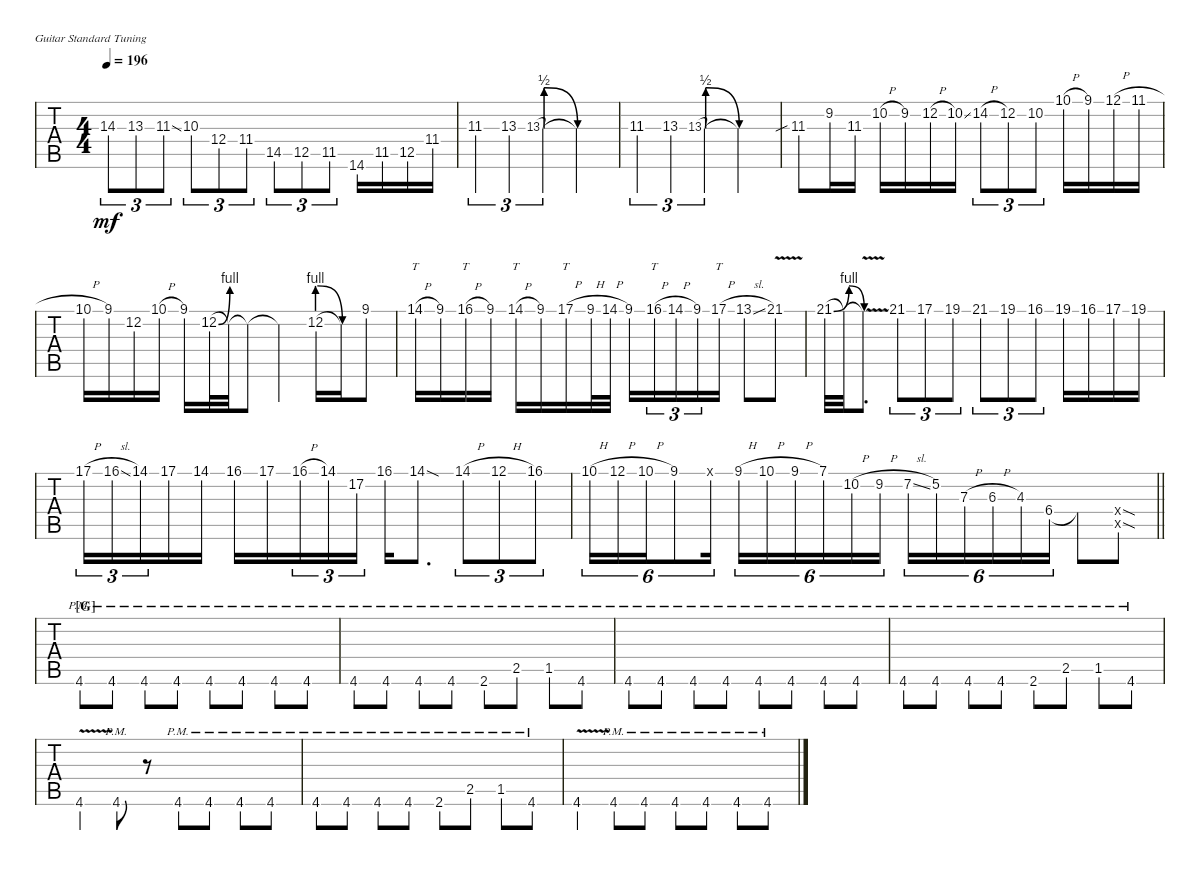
\defaultSystemsLayout 4
\bracketExtendMode nobrackets
\singleTrackTrackNamePolicy hidden
\multiTrackTrackNamePolicy hidden
\otherSystemsTrackNameOrientation horizontal
\defaultBarNumberDisplay Hide
\track ("Electric Guitar" "E-Gt") {instrument overdrivenguitar}
\staff {tabs}
\tuning (E4 B3 G3 D3 A2 E2)
\ts (4 4)
\tempo 196
\clef g2
\ks c
14.3.8{tu (3 2) dy mf} 13.3.8{tu (3 2)} 11.3{ss}.8{tu (3 2)} 10.3.8{tu (3 2)} 12.4.8{tu (3 2)} 11.4.8{tu (3 2)} 14.5.8{tu (3 2)} 12.5.8{tu (3 2)} 11.5.8{tu (3 2)} 14.6.16 11.5.16 12.5.16 11.4.16 |
11.3.4{tu (3 2)} 13.3.4{tu (3 2)} 13.3{be (bend 0 0 15.6 2)}.8{gr} 13.3{be (release 0 2 15 0) t}.4{tu (3 2)} 13.3{be (hold 0 0 60 0) v t}.2 |
11.3.4{tu (3 2)} 13.3.4{tu (3 2)} 13.3{be (bend 0 0 15.6 2)}.8{gr} 13.3{be (release 0 2 15 0) t}.4{tu (3 2)} 13.3{be (hold 0 0 60 0) v t}.2 |
11.3{sib}.8 9.2.16 11.3.16 10.2{h}.16 9.2.16 12.2{h}.16 10.2{ss}.16 14.2{h}.8{tu (3 2)} 12.2.8{tu (3 2)} 10.2.8{tu (3 2)} 10.1{h}.16 9.1.16 12.1{h}.16 11.1{h}.16 |
10.1{h}.16 9.1.16 12.2.16 10.1{h}.16 9.1.16 12.2{be (bend 0 0 15 4)}.32 12.2{be (hold 0 0 60 0) t}.32 12.2{be (hold 0 0 60 0) t}.8 12.2{t}.4 12.2{be (prebendrelease 0 4 15 0)}.16 12.2{be (hold 0 0 60 0) t}.16 9.1.8 |
14.1{h}.16{tt} 9.1.16 16.1{h}.16{tt} 9.1.16 14.1{h}.16{tt} 9.1.16 17.1{h}.16{tt} 9.1{h}.32 14.1{h}.32 9.1.16{beam merge} 16.1{h}.16{tt tu (3 2) beam merge} 14.1{h}.16{tu (3 2) beam merge} 9.1.16{tu (3 2) beam merge} 17.1{h}.16{tt} 13.1{sl}.8 21.1{v}.8 |
21.1{be (bendrelease 0 0 10.2 4 20.4 4 30 0)}.32 21.1{t}.32 21.1{v t}.8{d} 21.1.8{tu (3 2)} 17.1.8{tu (3 2)} 19.1.8{tu (3 2)} 21.1.8{tu (3 2)} 19.1.8{tu (3 2)} 16.1.8{tu (3 2)} 19.1.16 16.1.16 17.1.16 19.1.16 |
17.1{h}.16{tu (3 2)} 16.1{sl}.16{tu (3 2)} 14.1.16{tu (3 2) beam merge} 17.1.16 14.1.16 16.1.16 17.1.16{beam merge} 16.1{h}.16{tu (3 2)} 14.1.16{tu (3 2)} 17.2.16{tu (3 2)} 16.1.16 14.1{sod}.8{d} 14.1{h}.8{tu (3 2)} 12.1{h}.8{tu (3 2)} 16.1.8{tu (3 2)} |
\barLineRight lightlight
10.1{h}.16{tu (6 4)} 12.1{h}.16{tu (6 4)} 10.1{h}.16{tu (6 4)} 9.1.8{tu (6 4)} 7.1{x}.16{tu (6 4)} 9.1{h}.16{tu (6 4)} 10.1{h}.16{tu (6 4)} 9.1{h}.16{tu (6 4)} 7.1.16{tu (6 4)} 10.2{h}.16{tu (6 4)} 9.2{h}.16{tu (6 4)} 7.2{sl}.16{tu (6 4)} 5.2.16{tu (6 4)} 7.3{h}.16{tu (6 4)} 6.3{h}.16{tu (6 4)} 4.3.16{tu (6 4)} 6.4.16{tu (6 4)} 6.4{t}.8 (0.4{sod x} 0.5{sod x}).8 |
\section ("G" "")
4.6{pm}.8 4.6{pm}.8 4.6{pm}.8 4.6{pm}.8 4.6{pm}.8 4.6{pm}.8 4.6{pm}.8 4.6{pm}.8 |
4.6{pm}.8 4.6{pm}.8 4.6{pm}.8 4.6{pm}.8 2.6{pm}.8 2.5{pm}.8 1.5{pm}.8 4.6{pm}.8 |
4.6{pm}.8 4.6{pm}.8 4.6{pm}.8 4.6{pm}.8 4.6{pm}.8 4.6{pm}.8 4.6{pm}.8 4.6{pm}.8 |
4.6{pm}.8 4.6{pm}.8 4.6{pm}.8 4.6{pm}.8 2.6{pm}.8 2.5{pm}.8 1.5{pm}.8 4.6{pm}.8 |
4.6{v}.4 4.6{pm}.8 r.8 4.6{pm}.8 4.6{pm}.8 4.6{pm}.8 4.6{pm}.8 |
4.6{pm}.8 4.6{pm}.8 4.6{pm}.8 4.6{pm}.8 2.6{pm}.8 2.5{pm}.8 1.5{pm}.8 4.6{pm}.8 |
4.6{v}.4 4.6{pm}.8 4.6{pm}.8 4.6{pm}.8 4.6{pm}.8 4.6{pm}.8 4.6{pm}.8
